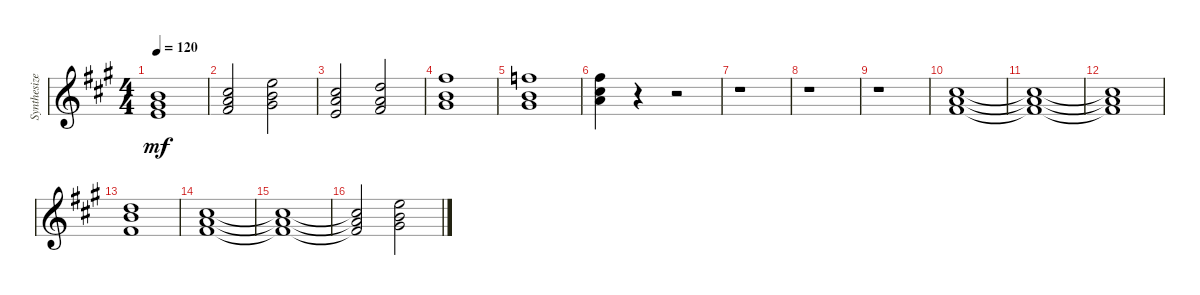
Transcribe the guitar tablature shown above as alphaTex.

\track ("Synthesizer - 1 (Staff 1)" "Synthesize") {instrument synthbrass1}
\staff {score}
\tuning (E4 B3 G3 D3 A2 E2 B1) {hide}
\ts (4 4)
\tempo 120
\clef g2
\ks f#minor
(0.1 9.2 16.3).1{dy mf} |
(2.1 10.2 18.3).2 (4.1 12.2 21.3).2 |
(0.1 10.2 18.3).2 (2.1 10.2 19.3).2 |
(4.1 12.2 23.3).1 |
(4.1 12.2 22.3).1 |
(5.1 14.2 23.3).4 r.4 r.2 |
r.1 |
r.1 |
r.1 |
(2.1 10.2 18.3).1 |
(2.1{t} 10.2{t} 18.3{t}).1 |
(2.1{t} 10.2{t} 18.3{t}).1 |
(2.1 12.2 19.3).1 |
(2.1 10.2 18.3).1 |
(2.1{t} 10.2{t} 18.3{t}).1 |
(2.1{t} 10.2{t} 18.3{t}).2 (4.1 12.2 21.3).2
